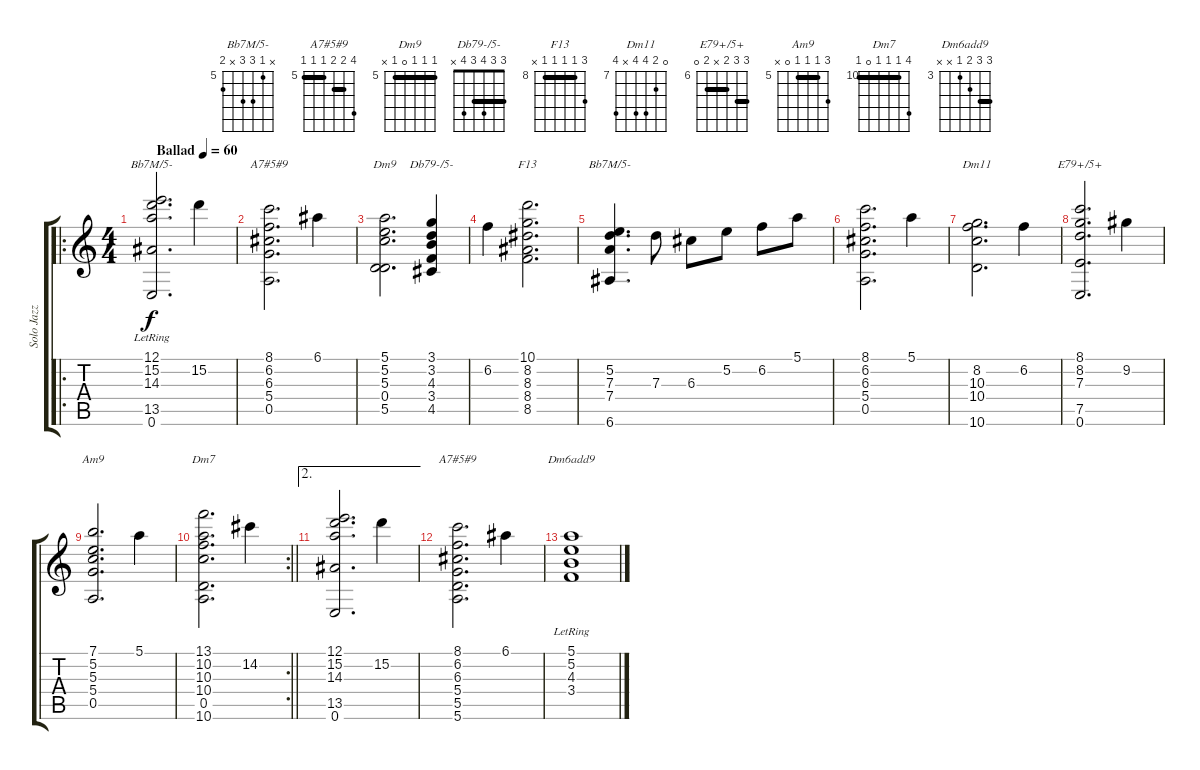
\track ("Solo Jazz Guitar" "Solo Jazz ") {instrument electricguitarjazz}
\staff {score tabs}
\tuning (E4 B3 G3 D3 A2 E2) {hide}
\chord ("Bb7M/5-" 12 15 14 x 13 0) {firstfret 12}
\chord ("A7#5#9" 8 6 6 5 0 x) {firstfret 5 barre 6}
\chord ("Dm9" 5 5 5 0 5 x) {firstfret 5 barre 5}
\chord ("Db79-/5-" 3 3 4 3 4 x) {barre 3}
\chord ("F13" 10 8 8 8 8 x) {firstfret 8 barre 8}
\chord ("Bb7M/5-" x 5 7 7 x 6) {firstfret 5}
\chord ("Dm11" 0 8 10 10 x 10) {firstfret 7}
\chord ("E79+/5+" 8 8 7 x 7 0) {firstfret 6 barre (7 8)}
\chord ("Am9" 7 5 5 5 0 x) {firstfret 5 barre 5}
\chord ("Dm7" 13 10 10 10 0 10) {firstfret 10 barre 10}
\chord ("A7#5#9" 8 6 6 5 5 5) {firstfret 5 barre (5 6)}
\chord ("Dm6add9" 5 5 4 3 x x) {firstfret 3 barre 5}
\ro
\ts (4 4)
\tempo (60 "Ballad")
\clef g2
\ks c
(12.1{lr} 15.2 14.3 13.5 0.6).2{d ch "Bb7M/5-" dy f instrument electricguitarjazz} 15.2.4 |
(8.1 6.2 6.3 5.4 0.5).2{d ch "A7#5#9"} 6.1.4 |
(5.1 5.2 5.3 0.4 5.5).2{d ch "Dm9"} (3.1 3.2 4.3 3.4 4.5).4{ch "Db79-/5-"} |
6.2.4 (10.1 8.2 8.3 8.4 8.5).2{d ch "F13"} |
(5.2 7.3 7.4 6.6).4{d ch "Bb7M/5-"} 7.3.8 6.3.8 5.2.8 6.2.8 5.1.8 |
(8.1 6.2 6.3 5.4 0.5).2{d} 5.1.4 |
(8.2 10.3 10.4 10.6).2{d ch "Dm11"} 6.2.4 |
(8.1 8.2 7.3 7.5 0.6).2{d ch "E79+/5+"} 9.2.4 |
(7.1 5.2 5.3 5.4 0.5).2{d ch "Am9"} 5.1.4 |
\rc 2
\barLineRight lightlight
(13.1 10.2 10.3 10.4 0.5 10.6).2{d ch "Dm7"} 14.2.4 |
\ae 2
(12.1 15.2 14.3 13.5 0.6).2{d} 15.2.4 |
(8.1 6.2 6.3 5.4 5.5 5.6).2{d ch "A7#5#9"} 6.1.4 |
(5.1{lr} 5.2 4.3 3.4).1{ch "Dm6add9"}
